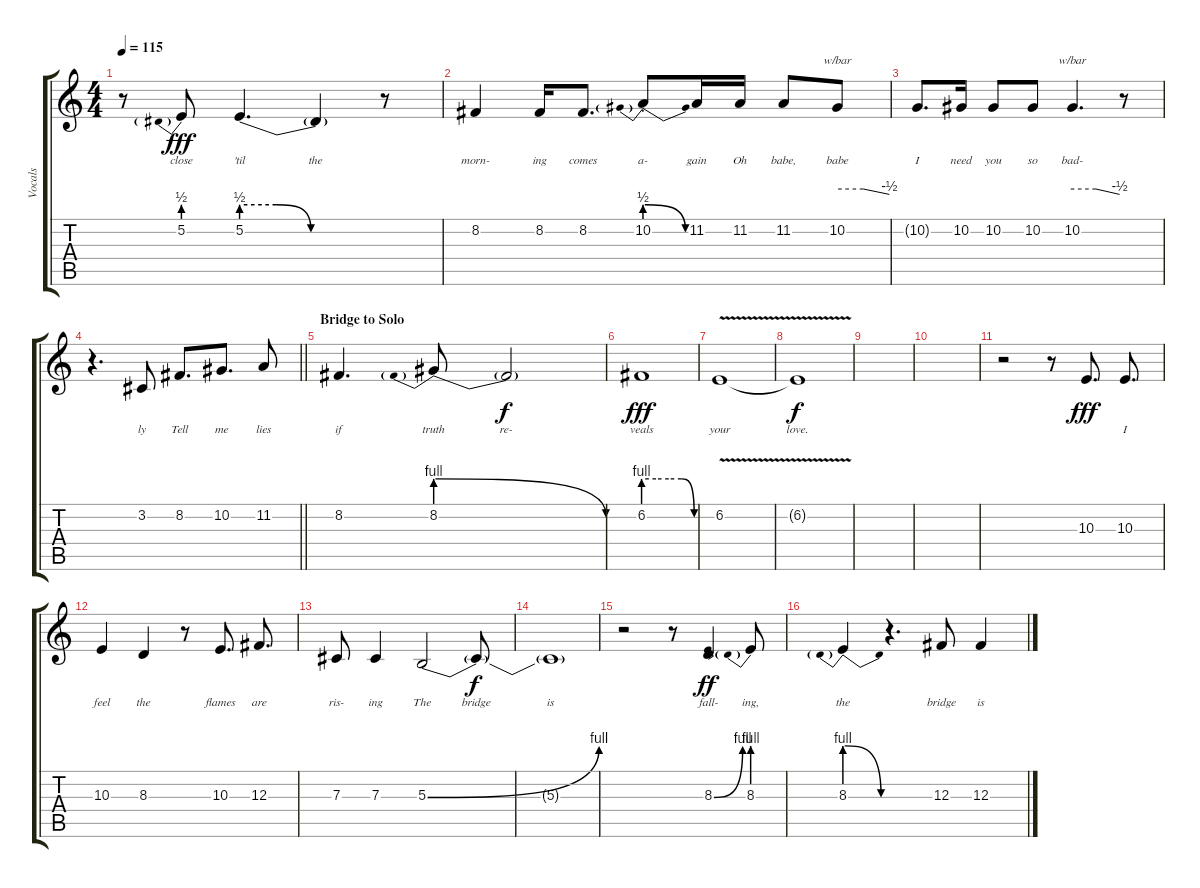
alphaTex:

\track ("Vocals" "Vocals") {instrument trumpet}
\staff {score tabs}
\tuning (Eb4 Bb3 Gb3 Db3 Ab2 Eb2) {hide}
\ts (4 4)
\tempo 115
\clef g2
\ks c
r.8{dy fff} 5.2{be (prebend 0 2 60 2)}.8{lyrics (0 "close") lyrics (1 "") lyrics (2 "") lyrics (3 "") lyrics (4 "")} 5.2{be (custom 0 2 15 2 30 0 60 0)}.4{d lyrics (0 "'til") lyrics (1 "") lyrics (2 "") lyrics (3 "") lyrics (4 "")} 5.2{t}.4{lyrics (0 "the") lyrics (1 "") lyrics (2 "") lyrics (3 "") lyrics (4 "")} r.8 |
8.2.4{lyrics (0 "morn-") lyrics (1 "") lyrics (2 "") lyrics (3 "") lyrics (4 "")} 8.2.16{lyrics (0 "ing") lyrics (1 "") lyrics (2 "") lyrics (3 "") lyrics (4 "")} 8.2.8{d lyrics (0 "comes") lyrics (1 "") lyrics (2 "") lyrics (3 "") lyrics (4 "")} 10.2{be (prebendrelease 0 2 60 0) st}.8{lyrics (0 "a-") lyrics (1 "") lyrics (2 "") lyrics (3 "") lyrics (4 "")} 11.2.16{lyrics (0 "gain") lyrics (1 "") lyrics (2 "") lyrics (3 "") lyrics (4 "")} 11.2.16{lyrics (0 "Oh") lyrics (1 "") lyrics (2 "") lyrics (3 "") lyrics (4 "")} 11.2.8{lyrics (0 "babe,") lyrics (1 "") lyrics (2 "") lyrics (3 "") lyrics (4 "")} 10.2.8{tbe (custom default 0 0 30 0 60 -2) lyrics (0 "babe") lyrics (1 "") lyrics (2 "") lyrics (3 "") lyrics (4 "")} |
10.2{t}.8{d lyrics (0 "I") lyrics (1 "") lyrics (2 "") lyrics (3 "") lyrics (4 "")} 10.2.16{lyrics (0 "need") lyrics (1 "") lyrics (2 "") lyrics (3 "") lyrics (4 "")} 10.2.8{lyrics (0 "you") lyrics (1 "") lyrics (2 "") lyrics (3 "") lyrics (4 "")} 10.2.8{lyrics (0 "so") lyrics (1 "") lyrics (2 "") lyrics (3 "") lyrics (4 "")} 10.2.4{d tbe (custom default 0 0 30 0 60 -2) lyrics (0 "bad-") lyrics (1 "") lyrics (2 "") lyrics (3 "") lyrics (4 "")} r.8 |
\barLineRight lightlight
r.4{d} 3.2.8{lyrics (0 "ly") lyrics (1 "") lyrics (2 "") lyrics (3 "") lyrics (4 "")} 8.2.8{d lyrics (0 "Tell") lyrics (1 "") lyrics (2 "") lyrics (3 "") lyrics (4 "")} 10.2.8{d lyrics (0 "me") lyrics (1 "") lyrics (2 "") lyrics (3 "") lyrics (4 "")} 11.2.8{lyrics (0 "lies") lyrics (1 "") lyrics (2 "") lyrics (3 "") lyrics (4 "")} |
\section ("" "Bridge to Solo")
8.2.4{d lyrics (0 "if") lyrics (1 "") lyrics (2 "") lyrics (3 "") lyrics (4 "")} 8.2{be (prebendrelease 0 4 60 0)}.8{lyrics (0 "truth") lyrics (1 "") lyrics (2 "") lyrics (3 "") lyrics (4 "")} 8.2{t}.2{lyrics (0 "re-") lyrics (1 "") lyrics (2 "") lyrics (3 "") lyrics (4 "") dy f} |
6.2{be (custom 0 4 15 4 30 4 45 4 60 0)}.1{lyrics (0 "veals") lyrics (1 "") lyrics (2 "") lyrics (3 "") lyrics (4 "") dy fff} |
6.2{v}.1{lyrics (0 "your") lyrics (1 "") lyrics (2 "") lyrics (3 "") lyrics (4 "")} |
6.2{t}.1{lyrics (0 "love.") lyrics (1 "") lyrics (2 "") lyrics (3 "") lyrics (4 "") dy f} |
|
|
r.2 r.8 10.3.8{d lyrics (0 "") lyrics (1 "") lyrics (2 "") lyrics (3 "") lyrics (4 "") dy fff} 10.3.8{d lyrics (0 "I") lyrics (1 "") lyrics (2 "") lyrics (3 "") lyrics (4 "")} |
10.3.4{lyrics (0 "feel") lyrics (1 "") lyrics (2 "") lyrics (3 "") lyrics (4 "")} 8.3.4{lyrics (0 "the") lyrics (1 "") lyrics (2 "") lyrics (3 "") lyrics (4 "")} r.8 10.3.8{d lyrics (0 "flames") lyrics (1 "") lyrics (2 "") lyrics (3 "") lyrics (4 "")} 12.3.8{d lyrics (0 "are") lyrics (1 "") lyrics (2 "") lyrics (3 "") lyrics (4 "")} |
7.3.8{lyrics (0 "ris-") lyrics (1 "") lyrics (2 "") lyrics (3 "") lyrics (4 "")} 7.3.4{lyrics (0 "ing") lyrics (1 "") lyrics (2 "") lyrics (3 "") lyrics (4 "")} 5.3{be (bend 0 0 60 4)}.2{lyrics (0 "The") lyrics (1 "") lyrics (2 "") lyrics (3 "") lyrics (4 "")} 5.3{t}.8{lyrics (0 "bridge") lyrics (1 "") lyrics (2 "") lyrics (3 "") lyrics (4 "") dy f} |
5.3{t}.1{lyrics (0 "is") lyrics (1 "") lyrics (2 "") lyrics (3 "") lyrics (4 "")} |
r.2 r.8 8.3{be (bend 0 0 60 4)}.4{lyrics (0 "fall-") lyrics (1 "") lyrics (2 "") lyrics (3 "") lyrics (4 "") dy ff} 8.3{be (prebend 0 4 60 4)}.8{lyrics (0 "ing,") lyrics (1 "") lyrics (2 "") lyrics (3 "") lyrics (4 "")} |
8.3{be (prebendrelease 0 4 60 0)}.4{lyrics (0 "the") lyrics (1 "") lyrics (2 "") lyrics (3 "") lyrics (4 "")} r.4{d} 12.3.8{lyrics (0 "bridge") lyrics (1 "") lyrics (2 "") lyrics (3 "") lyrics (4 "")} 12.3.4{lyrics (0 "is") lyrics (1 "") lyrics (2 "") lyrics (3 "") lyrics (4 "")}
